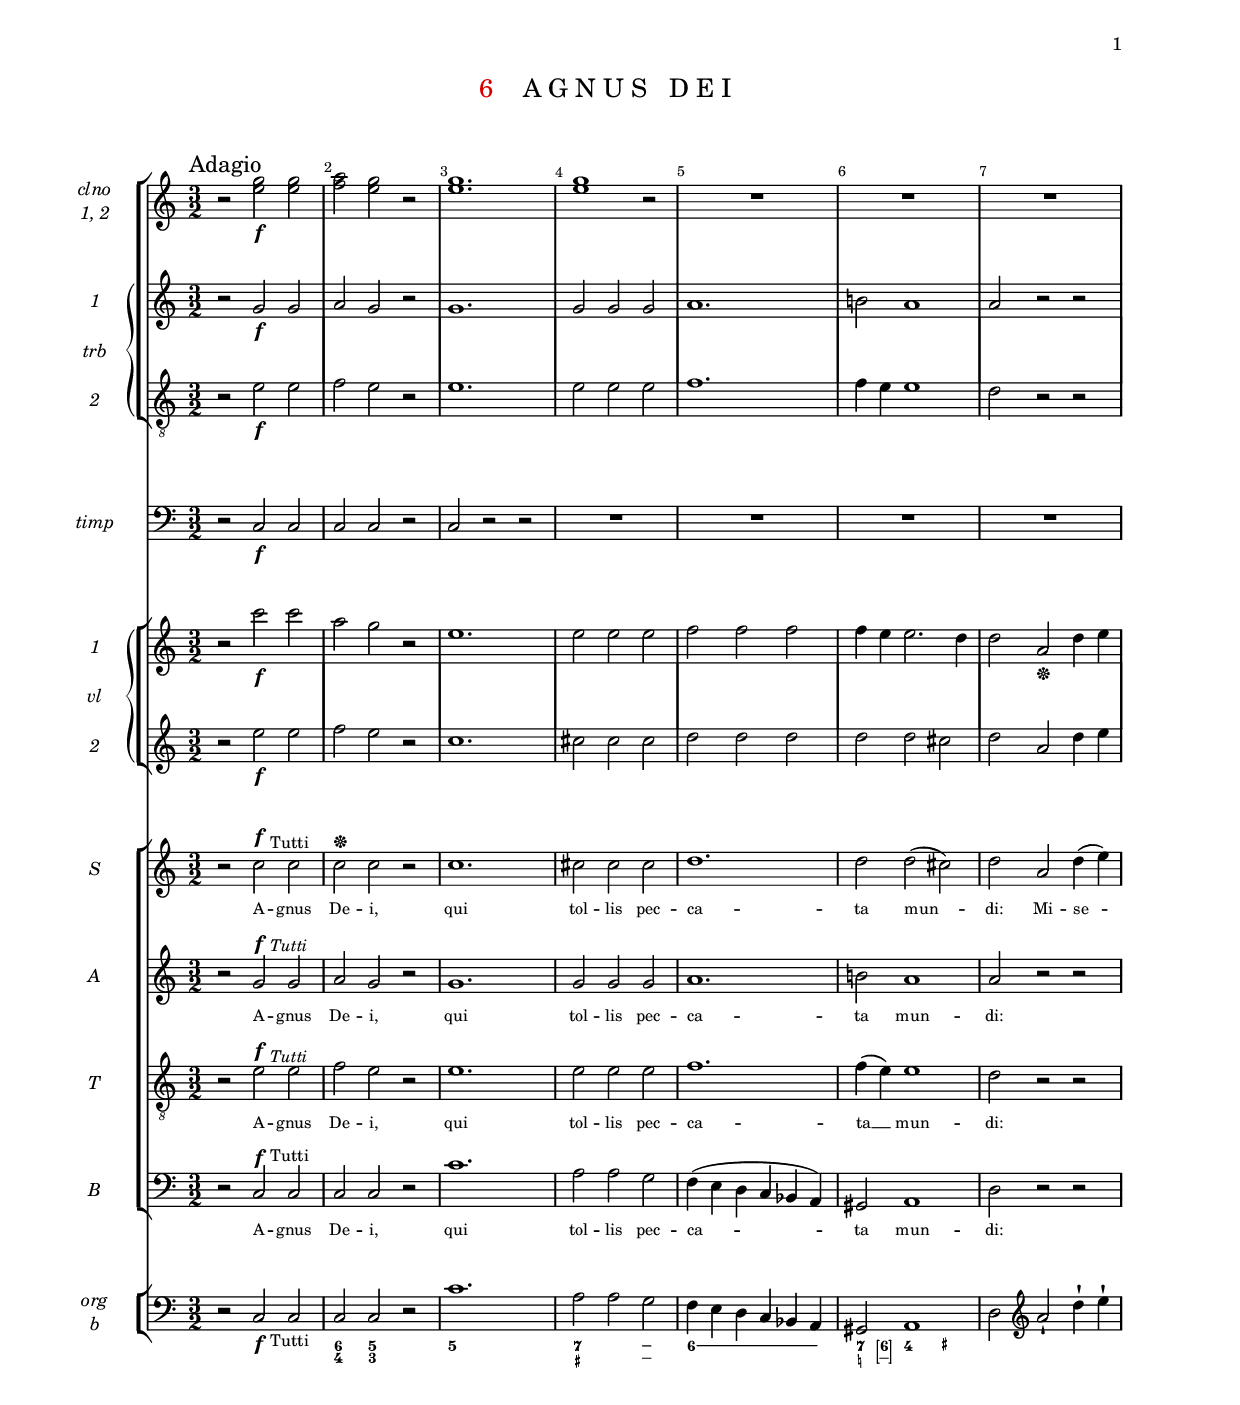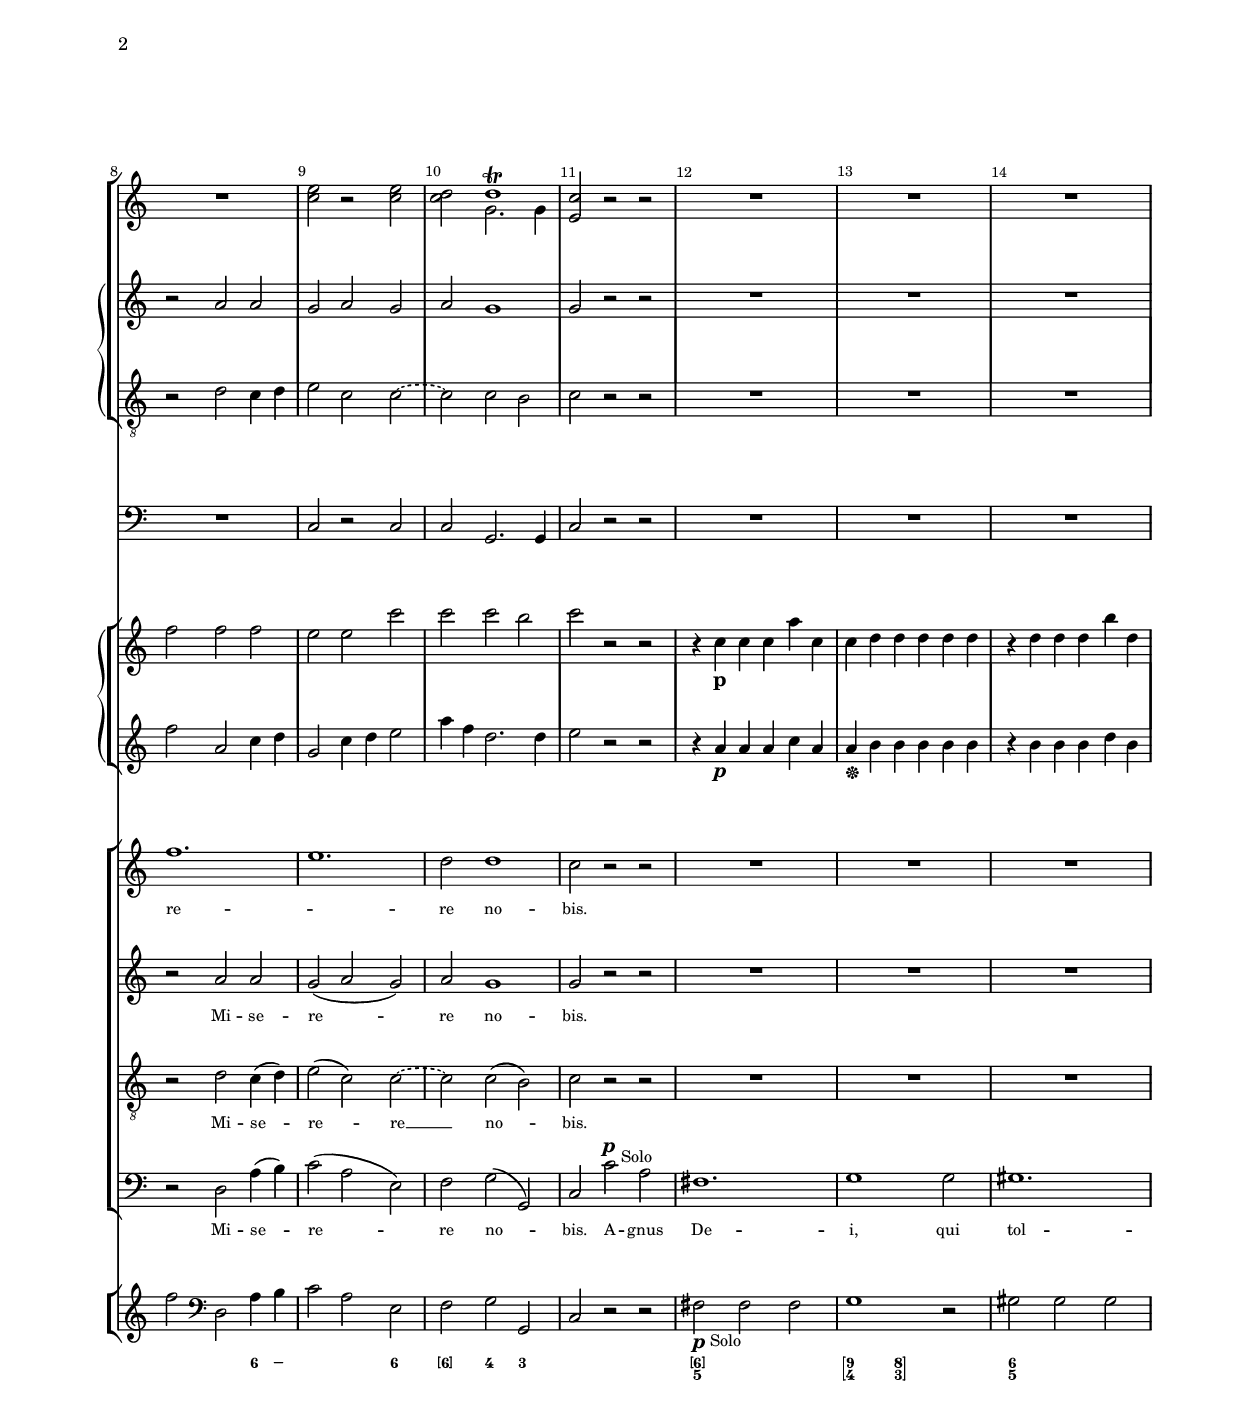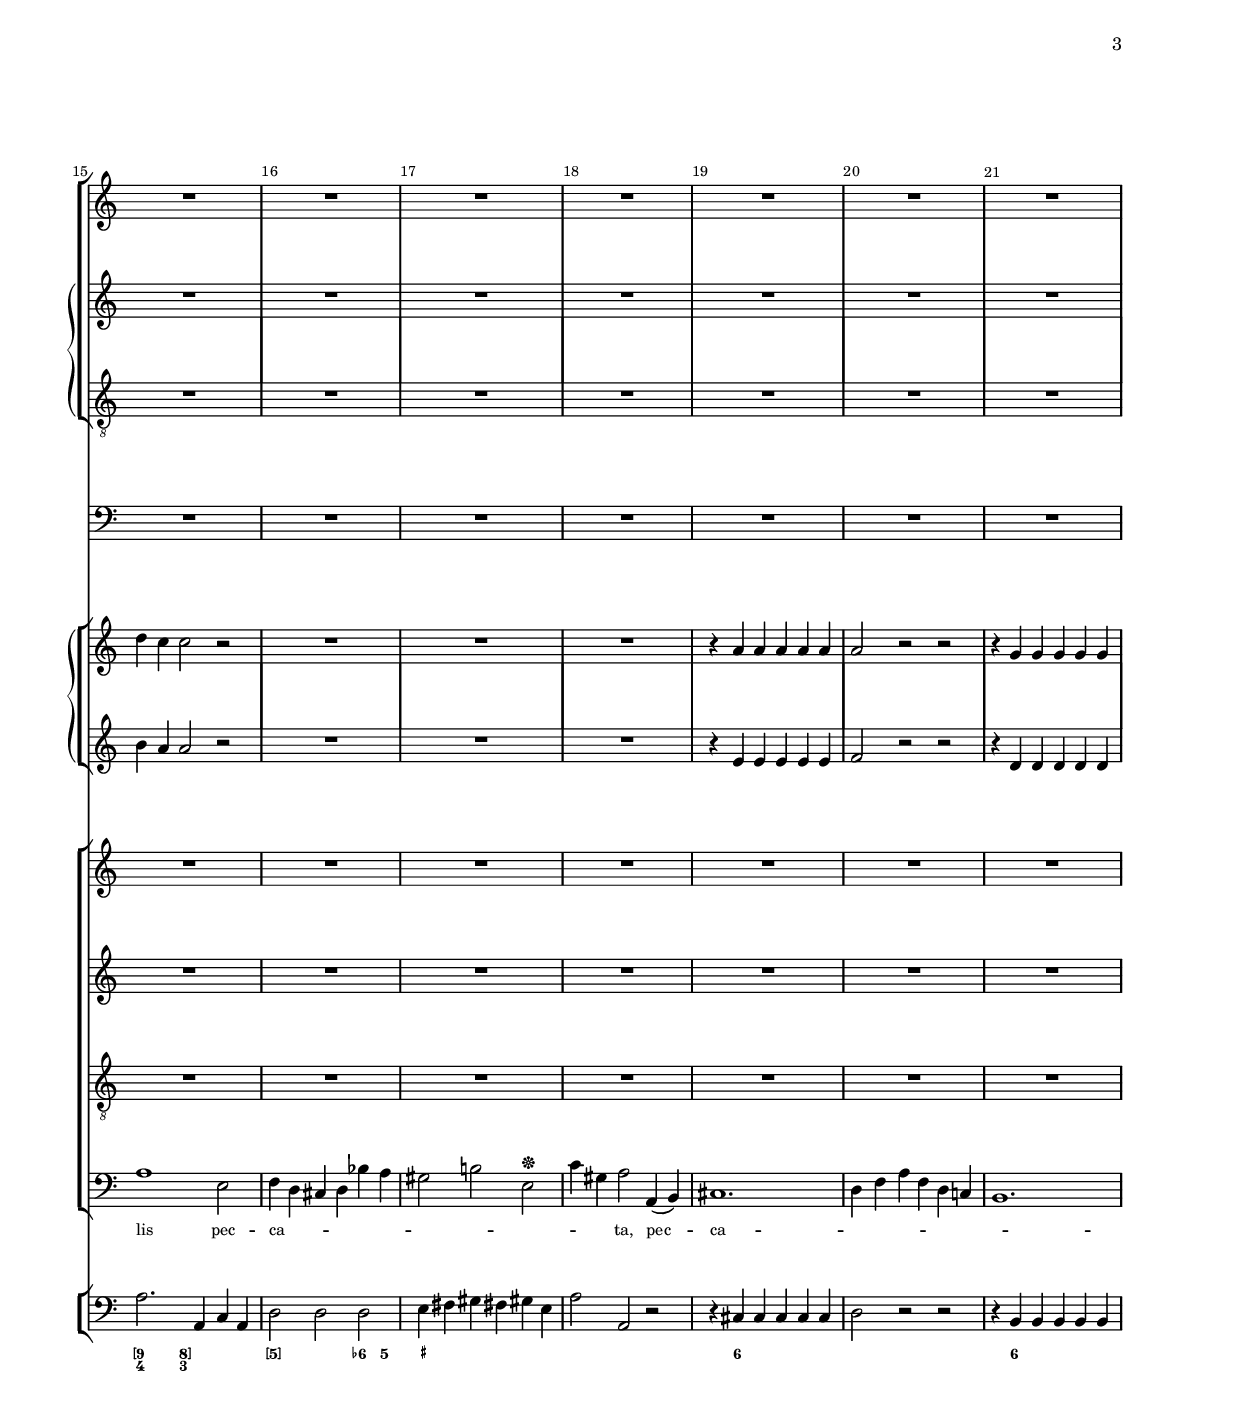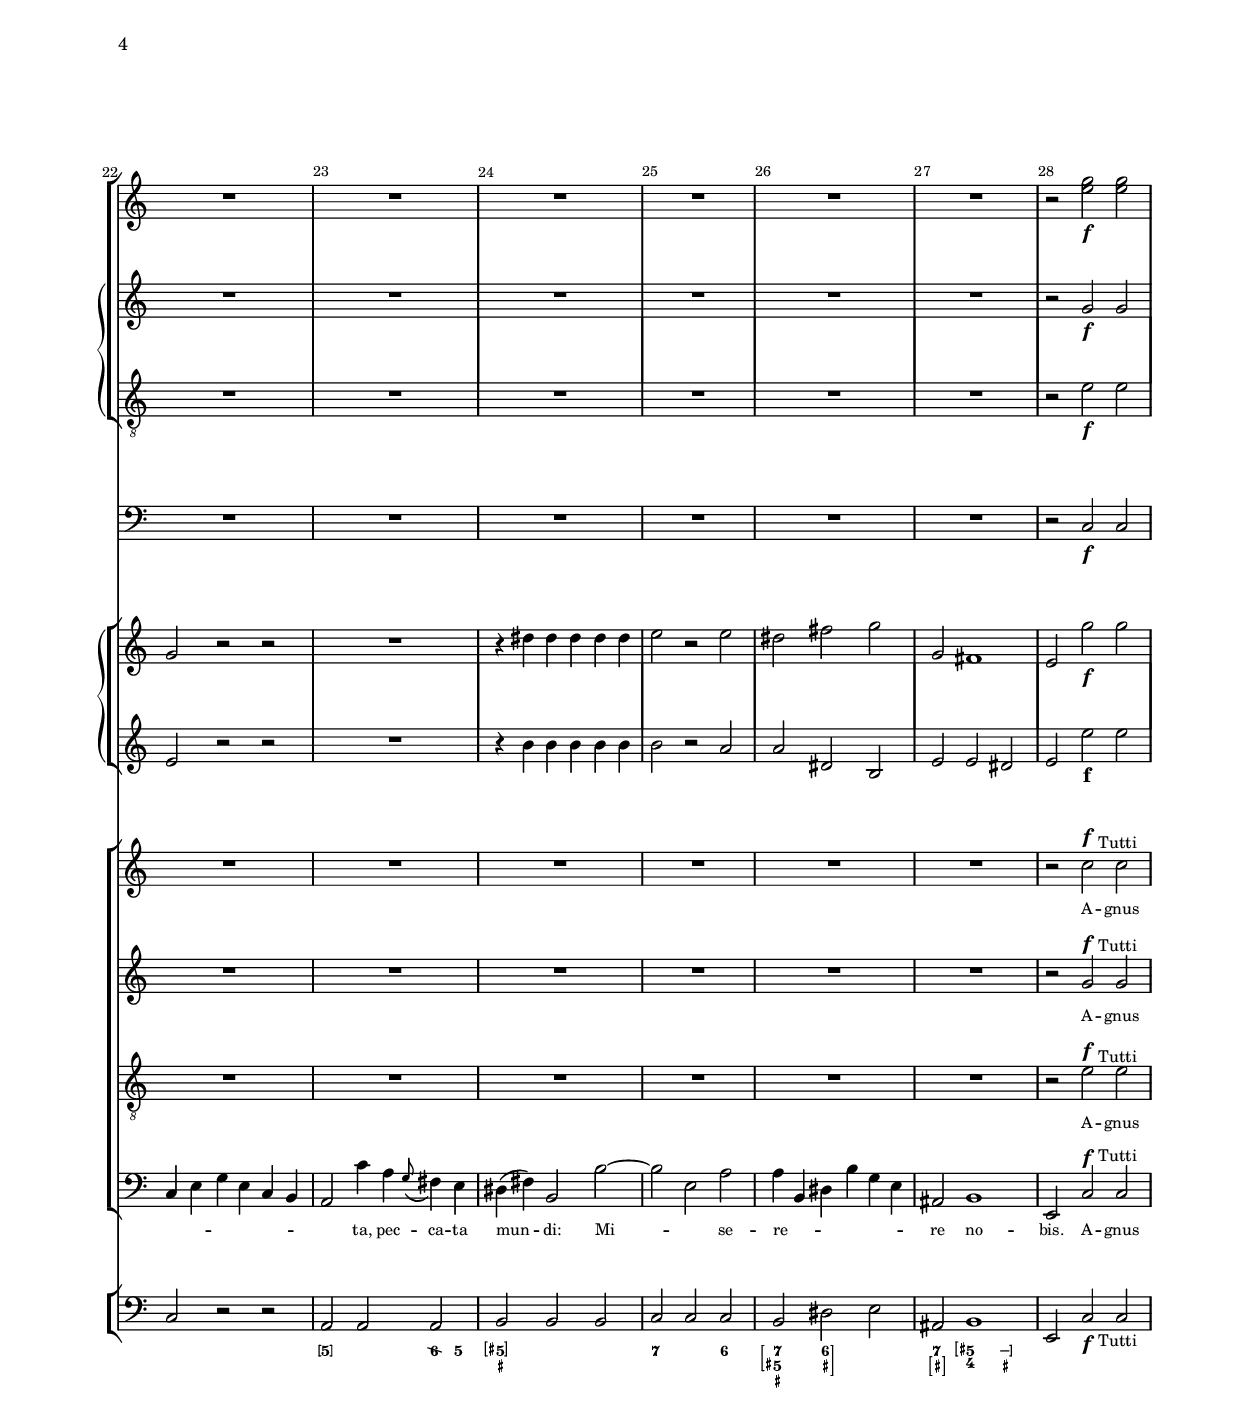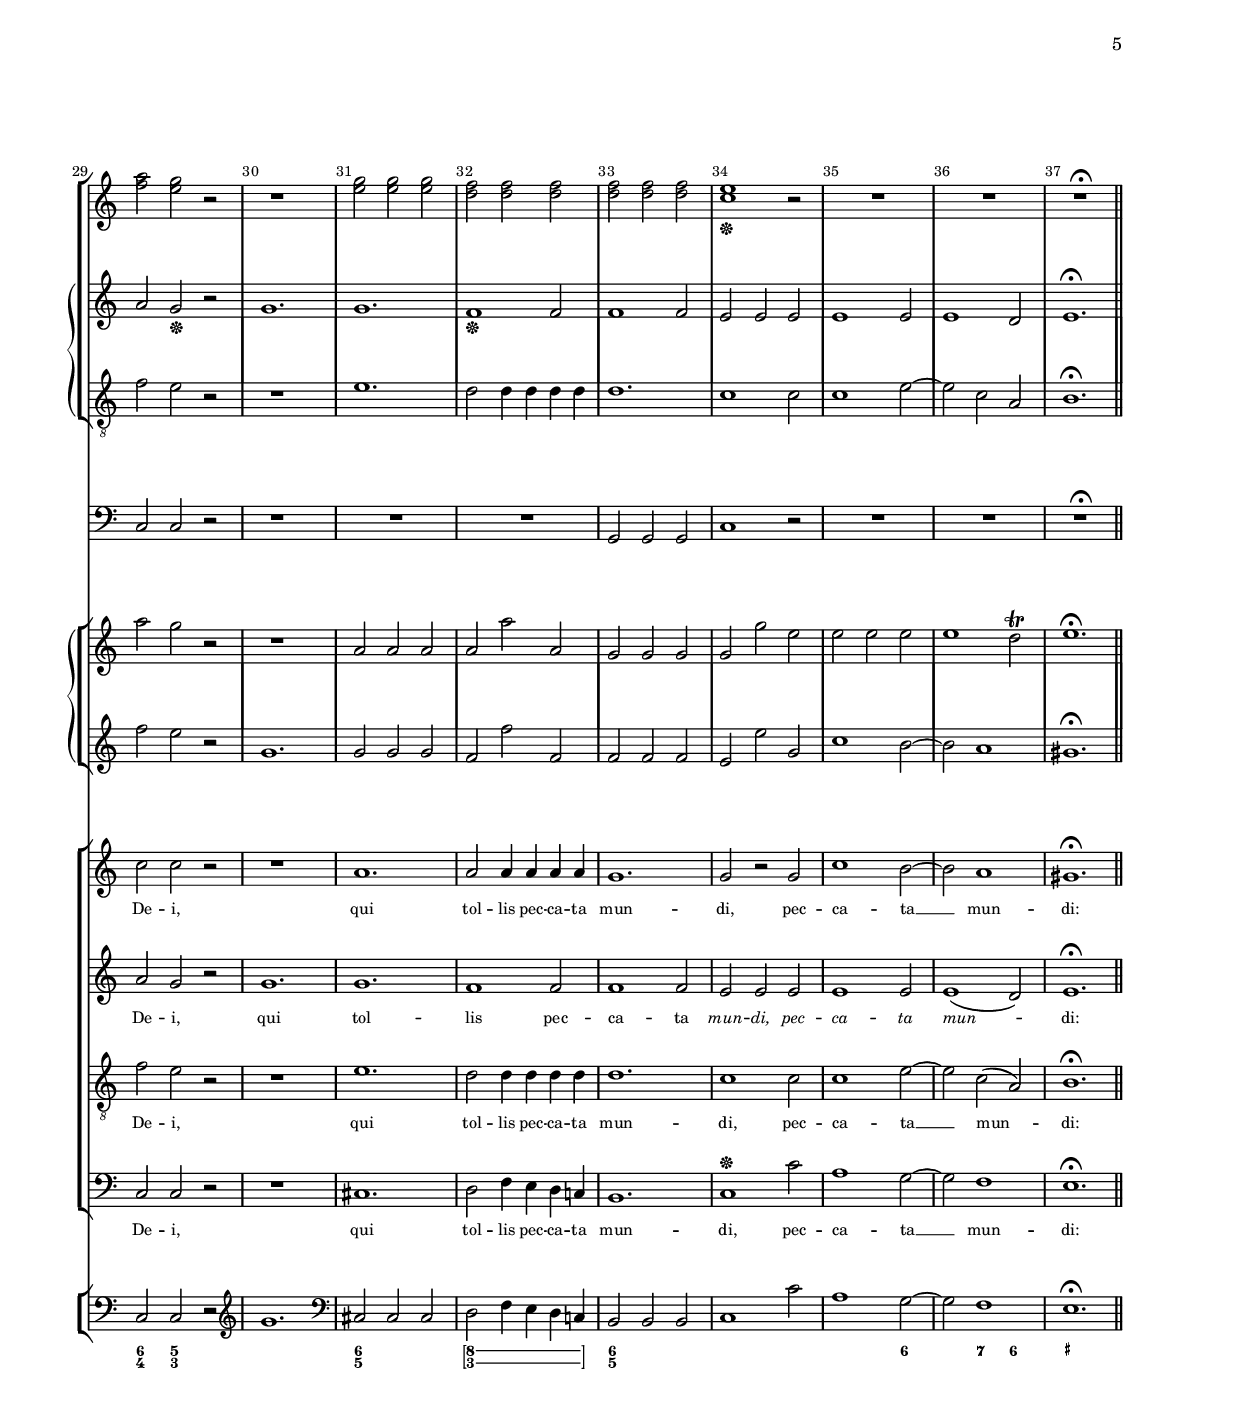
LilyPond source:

% (c) 2020 by Wolfgang Esser-Skala.
% This file is licensed under the Creative Commons Attribution-NonCommercial-ShareAlike 4.0 International License.
% To view a copy of this license, visit http://creativecommons.org/licenses/by-nc-sa/4.0/.

\version "2.18.0"

\include "../definitions.ly"

\paper {
	% #(set-paper-size "a4" 'landscape)
	indent = 1\cm
	#(define (page-post-process layout pages) (ly:create-toc-file layout pages))
}

#(set-global-staff-size 15.87)

\book {
	% \bookpart {
	% 	\header {
	% 		number = "1"
	% 		title = "K Y R I E"
	% 	}
	% 	\paper { indent = 3\cm }
	% 	\tocSection "1" "Kyrie"
	% 	\score {
	% 		<<
	% 			\new StaffGroup <<
	% 				\new Staff \with { \smallStaffDistance } <<
	% 					\set Staff.instrumentName = \markup \center-column { "Clarino I, II" "in C" }
	% 					\partcombine \KyrieClarinoI \KyrieClarinoII
	% 				>>
	% 				\new GrandStaff <<
	% 					\set GrandStaff.instrumentName = "Trombone"
	% 					\new Staff {
	% 						\set Staff.instrumentName = \TromboneIIncipit
	% 						\override Staff.InstrumentName.self-alignment-Y = ##f
	% 						\override Staff.InstrumentName.self-alignment-X = #RIGHT
	% 						\KyrieTromboneI
	% 					}
	% 					\new Staff {
	% 						\set Staff.instrumentName = \TromboneIIIncipit
	% 						\override Staff.InstrumentName.self-alignment-Y = ##f
	% 						\override Staff.InstrumentName.self-alignment-X = #RIGHT
	% 						\KyrieTromboneII
	% 					}
	% 				>>
	% 			>>
	% 			\new Staff {
	% 				\set Staff.instrumentName = \markup \center-column { "Timpani" "in C–G" }
	% 				\KyrieTimpani
	% 			}
	% 			\new StaffGroup <<
	% 				\new GrandStaff <<
	% 					\set GrandStaff.instrumentName = "Violino"
	% 					\new Staff {
	% 						\set Staff.instrumentName = "I"
	% 						\KyrieViolinoI
	% 					}
	% 					\new Staff {
	% 						\set Staff.instrumentName = "II"
	% 						\KyrieViolinoII
	% 					}
	% 				>>
	% 			>>
	% 			\new ChoirStaff <<
	% 				\new Staff {
	% 					\set Staff.instrumentName = \SopranoIncipit
	% 					\override Staff.InstrumentName.self-alignment-Y = ##f
	% 					\override Staff.InstrumentName.self-alignment-X = #RIGHT
	% 					\new Voice = "Soprano" { \dynamicUp \KyrieSopranoNotes }
	% 				}
	% 				\new Lyrics \lyricsto Soprano \KyrieSopranoLyrics
	%
	% 				\new Staff {
	% 					\set Staff.instrumentName = \AltoIncipit
	% 					\override Staff.InstrumentName.self-alignment-Y = ##f
	% 					\override Staff.InstrumentName.self-alignment-X = #RIGHT
	% 					\new Voice = "Alto" { \dynamicUp \KyrieAltoNotes }
	% 				}
	% 				\new Lyrics \lyricsto Alto \KyrieAltoLyrics
	%
	% 				\new Staff {
	% 					\set Staff.instrumentName = \TenoreIncipit
	% 					\override Staff.InstrumentName.self-alignment-Y = ##f
	% 					\override Staff.InstrumentName.self-alignment-X = #RIGHT
	% 					\new Voice = "Tenore" { \dynamicUp \KyrieTenoreNotes }
	% 				}
	% 				\new Lyrics \lyricsto Tenore \KyrieTenoreLyrics
	%
	% 				\new Staff {
	% 					\set Staff.instrumentName = "Basso"
	% 					\new Voice = "Basso" { \dynamicUp \KyrieBassoNotes }
	% 				}
	% 				\new Lyrics \lyricsto Basso \KyrieBassoLyrics
	% 			>>
	% 			\new StaffGroup <<
	% 				\new Staff {
	% 					\set Staff.instrumentName = \markup \center-column { "Organo" "e Bassi" }
	% 					% \transpose c c,
	% 					\KyrieOrgano
	% 				}
	% 			>>
	% 			\new FiguredBass { \KyrieBassFigures }
	% 		>>
	% 		\layout { }
	% 		\midi { \tempo 4 = 60 }
	% 	}
	% }
	% \bookpart {
	% 	\header {
	% 		subtitle = "C H R I S T E"
	% 	}
	% 	\paper { systems-per-page = #2 }
	% 	\tocSubsection "1.2" "Christe"
	% 	\score {
	% 		<<
	% 			\new StaffGroup <<
	% 				\new Staff <<
	% 					\set Staff.instrumentName = "clno 1"
	% 					\ChristeClarinoI
	% 				>>
	% 				\new Staff {
	% 					\set Staff.instrumentName = "trb 1"
	% 					\ChristeTromboneI
	% 				}
	% 			>>
	% 			\new ChoirStaff <<
	% 				\new Staff {
	% 					\set Staff.instrumentName = "S"
	% 					\new Voice = "Soprano" { \dynamicUp \ChristeSopranoNotes }
	% 				}
	% 				\new Lyrics \lyricsto Soprano \ChristeSopranoLyrics
	%
	% 				\new Staff {
	% 					\set Staff.instrumentName = "A"
	% 					\new Voice = "Alto" { \dynamicUp \ChristeAltoNotes }
	% 				}
	% 				\new Lyrics \lyricsto Alto \ChristeAltoLyrics
	% 			>>
	% 			\new StaffGroup <<
	% 				\new Staff {
	% 					\set Staff.instrumentName = \markup \center-column { "org" "b" }
	% 					% \transpose c c,
	% 					\ChristeOrgano
	% 				}
	% 			>>
	% 			\new FiguredBass { \ChristeBassFigures }
	% 		>>
	% 		\layout { }
	% 		\midi { \tempo 4 = 70 }
	% 	}
	% }
	% \bookpart {
	% 	\header {
	% 		subtitle = "K Y R I E"
	% 	}
	% 	\tocSubsection "1.3" "Kyrie"
	% 	\score {
	% 		<<
	% 			\new StaffGroup <<
	% 				\new Staff \with { \smallStaffDistance } <<
	% 					\set Staff.instrumentName = \markup \center-column { "clno" "1, 2" }
	% 					\partcombine \KyrieFugaClarinoI \KyrieFugaClarinoII
	% 				>>
	% 				\new GrandStaff <<
	% 					\set GrandStaff.instrumentName = "trb"
	% 					\new Staff {
	% 						\set Staff.instrumentName = "1"
	% 						\KyrieFugaTromboneI
	% 					}
	% 					\new Staff {
	% 						\set Staff.instrumentName = "2"
	% 						\KyrieFugaTromboneII
	% 					}
	% 				>>
	% 			>>
	% 			\new Staff {
	% 				\set Staff.instrumentName = "timp"
	% 				\KyrieFugaTimpani
	% 			}
	% 			\new StaffGroup <<
	% 				\new GrandStaff <<
	% 					\set GrandStaff.instrumentName = "vl"
	% 					\new Staff {
	% 						\set Staff.instrumentName = "1"
	% 						\KyrieFugaViolinoI
	% 					}
	% 					\new Staff {
	% 						\set Staff.instrumentName = "2"
	% 						\KyrieFugaViolinoII
	% 					}
	% 				>>
	% 			>>
	% 			\new ChoirStaff <<
	% 				\new Staff {
	% 					\set Staff.instrumentName = "S"
	% 					\new Voice = "Soprano" { \dynamicUp \KyrieFugaSopranoNotes }
	% 				}
	% 				\new Lyrics \lyricsto Soprano \KyrieFugaSopranoLyrics
	%
	% 				\new Staff {
	% 					\set Staff.instrumentName = "A"
	% 					\new Voice = "Alto" { \dynamicUp \KyrieFugaAltoNotes }
	% 				}
	% 				\new Lyrics \lyricsto Alto \KyrieFugaAltoLyrics
	%
	% 				\new Staff {
	% 					\set Staff.instrumentName = "T"
	% 					\new Voice = "Tenore" { \dynamicUp \KyrieFugaTenoreNotes }
	% 				}
	% 				\new Lyrics \lyricsto Tenore \KyrieFugaTenoreLyrics
	%
	% 				\new Staff {
	% 					\set Staff.instrumentName = "B"
	% 					\new Voice = "Basso" { \dynamicUp \KyrieFugaBassoNotes }
	% 				}
	% 				\new Lyrics \lyricsto Basso \KyrieFugaBassoLyrics
	% 			>>
	% 			\new StaffGroup <<
	% 				\new Staff {
	% 					\set Staff.instrumentName = \markup \center-column { "org" "b" }
	% 					% \transpose c c,
	% 					\KyrieFugaOrgano
	% 				}
	% 			>>
	% 			\new FiguredBass { \KyrieFugaBassFigures }
	% 		>>
	% 		\layout { }
	% 		\midi { \tempo 1 = 60 }
	% 	}
	% }
	% \bookpart {
	% 	\header {
	% 		number = "2"
	% 		title = "G L O R I A"
	% 	}
	% 	\tocSection "2" "Gloria"
	% 	\score {
	% 		<<
	% 			\new StaffGroup <<
	% 				\new Staff \with { \smallStaffDistance } <<
	% 					\set Staff.instrumentName = \markup \center-column { "clno" "1, 2" }
	% 					\set Staff.soloText = \markup \null
	% 					\partcombine \GloriaClarinoI \GloriaClarinoII
	% 				>>
	% 				\new GrandStaff <<
	% 					\set GrandStaff.instrumentName = "trb"
	% 					\new Staff {
	% 						\set Staff.instrumentName = "1"
	% 						\GloriaTromboneI
	% 					}
	% 					\new Staff {
	% 						\set Staff.instrumentName = "2"
	% 						\GloriaTromboneII
	% 					}
	% 				>>
	% 			>>
	% 			\new Staff {
	% 				\set Staff.instrumentName = "timp"
	% 				\GloriaTimpani
	% 			}
	% 			\new StaffGroup <<
	% 				\new GrandStaff <<
	% 					\set GrandStaff.instrumentName = "vl"
	% 					\new Staff {
	% 						\set Staff.instrumentName = "1"
	% 						\GloriaViolinoI
	% 					}
	% 					\new Staff {
	% 						\set Staff.instrumentName = "2"
	% 						\GloriaViolinoII
	% 					}
	% 				>>
	% 			>>
	% 			\new ChoirStaff <<
	% 				\new Staff {
	% 					\set Staff.instrumentName = "S"
	% 					\new Voice = "Soprano" { \dynamicUp \GloriaSopranoNotes }
	% 				}
	% 				\new Lyrics \lyricsto Soprano \GloriaSopranoLyrics
	%
	% 				\new Staff {
	% 					\set Staff.instrumentName = "A"
	% 					\new Voice = "Alto" { \dynamicUp \GloriaAltoNotes }
	% 				}
	% 				\new Lyrics \lyricsto Alto \GloriaAltoLyrics
	%
	% 				\new Staff {
	% 					\set Staff.instrumentName = "T"
	% 					\new Voice = "Tenore" { \dynamicUp \GloriaTenoreNotes }
	% 				}
	% 				\new Lyrics \lyricsto Tenore \GloriaTenoreLyrics
	%
	% 				\new Staff {
	% 					\set Staff.instrumentName = "B"
	% 					\new Voice = "Basso" { \dynamicUp \GloriaBassoNotes }
	% 				}
	% 				\new Lyrics \lyricsto Basso \GloriaBassoLyrics
	% 			>>
	% 			\new StaffGroup <<
	% 				\new Staff {
	% 					\set Staff.instrumentName = \markup \center-column { "org" "b" }
	% 					% \transpose c c,
	% 					\GloriaOrgano
	% 				}
	% 			>>
	% 			\new FiguredBass { \GloriaBassFigures }
	% 		>>
	% 		\layout { }
	% 		\midi { \tempo 4 = 110 }
	% 	}
	% }
	% \bookpart {
	% 	\header {
	% 		number = "3"
	% 		title = "C R E D O"
	% 	}
	% 	\tocSection "3" "Credo"
	% 	\score {
	% 		<<
	% 			\new StaffGroup <<
	% 				\new Staff \with { \smallStaffDistance } <<
	% 					\set Staff.instrumentName = \markup \center-column { "clno" "1, 2" }
	% 					\partcombine \CredoClarinoI \CredoClarinoII
	% 				>>
	% 				\new GrandStaff <<
	% 					\set GrandStaff.instrumentName = "trb"
	% 					\new Staff {
	% 						\set Staff.instrumentName = "1"
	% 						\CredoTromboneI
	% 					}
	% 					\new Staff {
	% 						\set Staff.instrumentName = "2"
	% 						\CredoTromboneII
	% 					}
	% 				>>
	% 			>>
	% 			\new Staff {
	% 				\set Staff.instrumentName = "timp"
	% 				\CredoTimpani
	% 			}
	% 			\new StaffGroup <<
	% 				\new GrandStaff <<
	% 					\set GrandStaff.instrumentName = "vl"
	% 					\new Staff {
	% 						\set Staff.instrumentName = "1"
	% 						\CredoViolinoI
	% 					}
	% 					\new Staff {
	% 						\set Staff.instrumentName = "2"
	% 						\CredoViolinoII
	% 					}
	% 				>>
	% 			>>
	% 			\new ChoirStaff <<
	% 				\new Staff {
	% 					\set Staff.instrumentName = "S"
	% 					\new Voice = "Soprano" { \dynamicUp \CredoSopranoNotes }
	% 				}
	% 				\new Lyrics \lyricsto Soprano \CredoSopranoLyrics
	%
	% 				\new Staff {
	% 					\set Staff.instrumentName = "A"
	% 					\new Voice = "Alto" { \dynamicUp \CredoAltoNotes }
	% 				}
	% 				\new Lyrics \lyricsto Alto \CredoAltoLyrics
	%
	% 				\new Staff {
	% 					\set Staff.instrumentName = "T"
	% 					\new Voice = "Tenore" { \dynamicUp \CredoTenoreNotes }
	% 				}
	% 				\new Lyrics \lyricsto Tenore \CredoTenoreLyrics
	%
	% 				\new Staff {
	% 					\set Staff.instrumentName = "B"
	% 					\new Voice = "Basso" { \dynamicUp \CredoBassoNotes }
	% 				}
	% 				\new Lyrics \lyricsto Basso \CredoBassoLyrics
	% 			>>
	% 			\new StaffGroup <<
	% 				\new Staff {
	% 					\set Staff.instrumentName = \markup \center-column { "org" "b" }
	% 					% \transpose c c,
	% 					\CredoOrgano
	% 				}
	% 			>>
	% 			\new FiguredBass { \CredoBassFigures }
	% 		>>
	% 		\layout { }
	% 		\midi { \tempo 4 = 90 }
	% 	}
	% }
	% \bookpart {
	% 	\header {
	% 		subtitle = "C R U C I F I X U S"
	% 	}
	% 	\tocSubsection "3.2" "Crucifixus"
	% 	\paper {
	% 		system-system-spacing.basic-distance = #20
	% 		system-system-spacing.minimum-distance = #20
	% 		systems-per-page = #3
	% 	}
	% 	\score {
	% 		<<
	% 			\new StaffGroup <<
	% 				\new Staff {
	% 					\set Staff.instrumentName = "trb 1"
	% 					\CrucifixusTromboneI
	% 				}
	% 			>>
	% 			\new ChoirStaff <<
	% 				\new Staff {
	% 					\set Staff.instrumentName = "S"
	% 					\new Voice = "Soprano" { \dynamicUp \CrucifixusSopranoNotes }
	% 				}
	% 				\new Lyrics \lyricsto Soprano \CrucifixusSopranoLyrics
	%
	% 				\new Staff {
	% 					\set Staff.instrumentName = "A"
	% 					\new Voice = "Alto" { \dynamicUp \CrucifixusAltoNotes }
	% 				}
	% 				\new Lyrics \lyricsto Alto \CrucifixusAltoLyrics
	% 			>>
	% 			\new StaffGroup <<
	% 				\new Staff {
	% 					\set Staff.instrumentName = \markup \center-column { "org" "b" }
	% 					% \transpose c c,
	% 					\CrucifixusOrgano
	% 				}
	% 			>>
	% 			\new FiguredBass { \CrucifixusBassFigures }
	% 		>>
	% 		\layout { }
	% 		\midi { \tempo 2 = 110 }
	% 	}
	% }
	% \bookpart {
	% 	\header {
	% 		subtitle = "E T   R E S U R R E X I T"
	% 	}
	% 	\tocSubsection "3.3" "Et resurrexit"
	% 	\score {
	% 		<<
	% 			\new StaffGroup <<
	% 				\new Staff \with { \smallStaffDistance } <<
	% 					\set Staff.instrumentName = \markup \center-column { "clno" "1, 2" }
	% 					\partcombine \EtResurrexitClarinoI \EtResurrexitClarinoII
	% 				>>
	% 				\new GrandStaff <<
	% 					\set GrandStaff.instrumentName = "trb"
	% 					\new Staff {
	% 						\set Staff.instrumentName = "1"
	% 						\EtResurrexitTromboneI
	% 					}
	% 					\new Staff {
	% 						\set Staff.instrumentName = "2"
	% 						\EtResurrexitTromboneII
	% 					}
	% 				>>
	% 			>>
	% 			\new Staff {
	% 				\set Staff.instrumentName = "timp"
	% 				\EtResurrexitTimpani
	% 			}
	% 			\new StaffGroup <<
	% 				\new GrandStaff <<
	% 					\set GrandStaff.instrumentName = "vl"
	% 					\new Staff {
	% 						\set Staff.instrumentName = "1"
	% 						\EtResurrexitViolinoI
	% 					}
	% 					\new Staff {
	% 						\set Staff.instrumentName = "2"
	% 						\EtResurrexitViolinoII
	% 					}
	% 				>>
	% 			>>
	% 			\new ChoirStaff <<
	% 				\new Staff {
	% 					\set Staff.instrumentName = "S"
	% 					\new Voice = "Soprano" { \dynamicUp \EtResurrexitSopranoNotes }
	% 				}
	% 				\new Lyrics \lyricsto Soprano \EtResurrexitSopranoLyrics
	%
	% 				\new Staff {
	% 					\set Staff.instrumentName = "A"
	% 					\new Voice = "Alto" { \dynamicUp \EtResurrexitAltoNotes }
	% 				}
	% 				\new Lyrics \lyricsto Alto \EtResurrexitAltoLyrics
	%
	% 				\new Staff {
	% 					\set Staff.instrumentName = "T"
	% 					\new Voice = "Tenore" { \dynamicUp \EtResurrexitTenoreNotes }
	% 				}
	% 				\new Lyrics \lyricsto Tenore \EtResurrexitTenoreLyrics
	%
	% 				\new Staff {
	% 					\set Staff.instrumentName = "B"
	% 					\new Voice = "Basso" { \dynamicUp \EtResurrexitBassoNotes }
	% 				}
	% 				\new Lyrics \lyricsto Basso \EtResurrexitBassoLyrics
	% 			>>
	% 			\new StaffGroup <<
	% 				\new Staff {
	% 					\set Staff.instrumentName = \markup \center-column { "org" "b" }
	% 					% \transpose c c,
	% 					\EtResurrexitOrgano
	% 				}
	% 			>>
	% 			\new FiguredBass { \EtResurrexitBassFigures }
	% 		>>
	% 		\layout { }
	% 		\midi { \tempo 4 = 90 }
	% 	}
	% }
	% \bookpart {
	% 	\header {
	% 		number = "4"
	% 		title = "S A N C T U S"
	% 	}
	% 	\tocSection "4" "Sanctus"
	% 	\score {
	% 		<<
	% 			\new StaffGroup <<
	% 				\new Staff \with { \smallStaffDistance } <<
	% 					\set Staff.instrumentName = \markup \center-column { "clno" "1, 2" }
	% 					\partcombine \SanctusClarinoI \SanctusClarinoII
	% 				>>
	% 				\new GrandStaff <<
	% 					\set GrandStaff.instrumentName = "trb"
	% 					\new Staff {
	% 						\set Staff.instrumentName = "1"
	% 						\SanctusTromboneI
	% 					}
	% 					\new Staff {
	% 						\set Staff.instrumentName = "2"
	% 						\SanctusTromboneII
	% 					}
	% 				>>
	% 			>>
	% 			\new Staff {
	% 				\set Staff.instrumentName = "timp"
	% 				\SanctusTimpani
	% 			}
	% 			\new StaffGroup <<
	% 				\new GrandStaff <<
	% 					\set GrandStaff.instrumentName = "vl"
	% 					\new Staff {
	% 						\set Staff.instrumentName = "1"
	% 						\SanctusViolinoI
	% 					}
	% 					\new Staff {
	% 						\set Staff.instrumentName = "2"
	% 						\SanctusViolinoII
	% 					}
	% 				>>
	% 			>>
	% 			\new ChoirStaff <<
	% 				\new Staff {
	% 					\set Staff.instrumentName = "S"
	% 					\new Voice = "Soprano" { \dynamicUp \SanctusSopranoNotes }
	% 				}
	% 				\new Lyrics \lyricsto Soprano \SanctusSopranoLyrics
	%
	% 				\new Staff {
	% 					\set Staff.instrumentName = "A"
	% 					\new Voice = "Alto" { \dynamicUp \SanctusAltoNotes }
	% 				}
	% 				\new Lyrics \lyricsto Alto \SanctusAltoLyrics
	%
	% 				\new Staff {
	% 					\set Staff.instrumentName = "T"
	% 					\new Voice = "Tenore" { \dynamicUp \SanctusTenoreNotes }
	% 				}
	% 				\new Lyrics \lyricsto Tenore \SanctusTenoreLyrics
	%
	% 				\new Staff {
	% 					\set Staff.instrumentName = "B"
	% 					\new Voice = "Basso" { \dynamicUp \SanctusBassoNotes }
	% 				}
	% 				\new Lyrics \lyricsto Basso \SanctusBassoLyrics
	% 			>>
	% 			\new StaffGroup <<
	% 				\new Staff {
	% 					\set Staff.instrumentName = \markup \center-column { "org" "b" }
	% 					% \transpose c c,
	% 					\SanctusOrgano
	% 				}
	% 			>>
	% 			\new FiguredBass { \SanctusBassFigures }
	% 		>>
	% 		\layout { }
	% 		\midi { \tempo 4 = 60 }
	% 	}
	% }
	% \bookpart {
	% 	\header {
	% 		number = "5"
	% 		title = "B E N E D I C T U S"
	% 	}
	% 	\paper {
	% 		system-system-spacing.basic-distance = #22
	% 		system-system-spacing.minimum-distance = #22
	% 		systems-per-page = #3
	% 	}
	% 	\tocSection "5" "Benedictus"
	% 	\score {
	% 		<<
	% 			\new StaffGroup <<
	% 				\new GrandStaff <<
	% 					\set GrandStaff.instrumentName = "vl"
	% 					\new Staff {
	% 						\set Staff.instrumentName = "1"
	% 						\BenedictusViolinoI
	% 					}
	% 					\new Staff {
	% 						\set Staff.instrumentName = "2"
	% 						\BenedictusViolinoII
	% 					}
	% 				>>
	% 			>>
	% 			\new ChoirStaff <<
	% 				\new Staff {
	% 					\set Staff.instrumentName = "S"
	% 					\new Voice = "Soprano" { \dynamicUp \BenedictusSopranoNotes }
	% 				}
	% 				\new Lyrics \lyricsto Soprano \BenedictusSopranoLyrics
	% 			>>
	% 			\new StaffGroup <<
	% 				\new Staff {
	% 					\set Staff.instrumentName = \markup \center-column { "org" "b" }
	% 					\transpose c c,
	% 					\BenedictusOrgano
	% 				}
	% 			>>
	% 			\new FiguredBass { \BenedictusBassFigures }
	% 		>>
	% 		\layout { }
	% 		\midi { \tempo 4 = 75 }
	% 	}
	% }
	\bookpart {
		\header {
			number = "6"
			title = "A G N U S   D E I"
		}
		% \tocSection "6" "Agnus Dei"
		\score {
			<<
				\new StaffGroup <<
					\new Staff \with { \smallStaffDistance } <<
						\set Staff.instrumentName = \markup \center-column { "clno" "1, 2" }
						\partcombine \AgnusDeiClarinoI \AgnusDeiClarinoII
					>>
					\new GrandStaff <<
						\set GrandStaff.instrumentName = "trb"
						\new Staff {
							\set Staff.instrumentName = "1"
							\AgnusDeiTromboneI
						}
						\new Staff {
							\set Staff.instrumentName = "2"
							\AgnusDeiTromboneII
						}
					>>
				>>
				\new Staff {
					\set Staff.instrumentName = "timp"
					\AgnusDeiTimpani
				}
				\new StaffGroup <<
					\new GrandStaff <<
						\set GrandStaff.instrumentName = "vl"
						\new Staff {
							\set Staff.instrumentName = "1"
							\AgnusDeiViolinoI
						}
						\new Staff {
							\set Staff.instrumentName = "2"
							\AgnusDeiViolinoII
						}
					>>
				>>
				\new ChoirStaff <<
					\new Staff {
						\set Staff.instrumentName = "S"
						\new Voice = "Soprano" { \dynamicUp \AgnusDeiSopranoNotes }
					}
					\new Lyrics \lyricsto Soprano \AgnusDeiSopranoLyrics

					\new Staff {
						\set Staff.instrumentName = "A"
						\new Voice = "Alto" { \dynamicUp \AgnusDeiAltoNotes }
					}
					\new Lyrics \lyricsto Alto \AgnusDeiAltoLyrics

					\new Staff {
						\set Staff.instrumentName = "T"
						\new Voice = "Tenore" { \dynamicUp \AgnusDeiTenoreNotes }
					}
					\new Lyrics \lyricsto Tenore \AgnusDeiTenoreLyrics

					\new Staff {
						\set Staff.instrumentName = "B"
						\new Voice = "Basso" { \dynamicUp \AgnusDeiBassoNotes }
					}
					\new Lyrics \lyricsto Basso \AgnusDeiBassoLyrics
				>>
				\new StaffGroup <<
					\new Staff {
						\set Staff.instrumentName = \markup \center-column { "org" "b" }
						% \transpose c c,
						\AgnusDeiOrgano
					}
				>>
				\new FiguredBass { \AgnusDeiBassFigures }
			>>
			\layout { }
			\midi { \tempo 2 = 100 }
		}
	}
}
